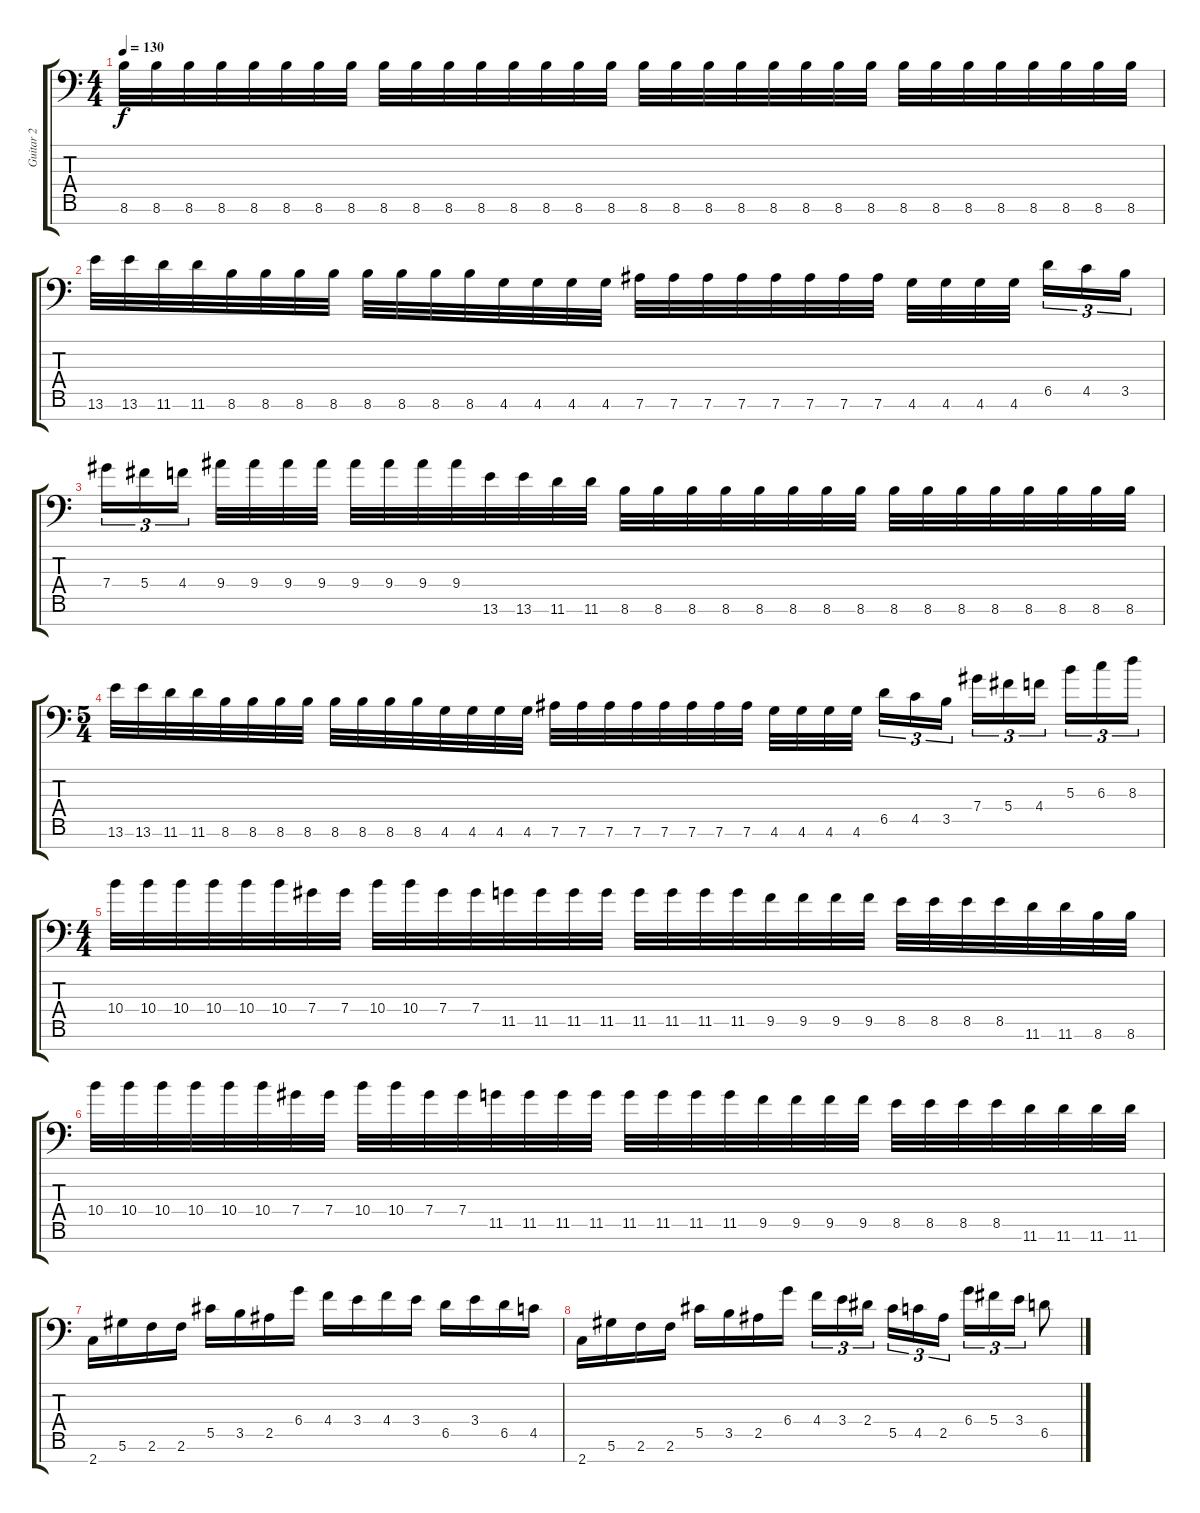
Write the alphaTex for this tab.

\track ("Guitar 2" "Guitar 2") {instrument distortionguitar}
\staff {score tabs}
\tuning (Eb4 Bb3 Gb3 Db3 Ab2 Eb2 Bb1) {hide}
\ts (4 4)
\tempo 130
\clef f4
\ks c
8.6.32{dy f} 8.6.32 8.6.32 8.6.32 8.6.32 8.6.32 8.6.32 8.6.32 8.6.32 8.6.32 8.6.32 8.6.32 8.6.32 8.6.32 8.6.32 8.6.32 8.6.32 8.6.32 8.6.32 8.6.32 8.6.32 8.6.32 8.6.32 8.6.32 8.6.32 8.6.32 8.6.32 8.6.32 8.6.32 8.6.32 8.6.32 8.6.32 |
13.6.32 13.6.32 11.6.32 11.6.32 8.6.32 8.6.32 8.6.32 8.6.32 8.6.32 8.6.32 8.6.32 8.6.32 4.6.32 4.6.32 4.6.32 4.6.32 7.6.32 7.6.32 7.6.32 7.6.32 7.6.32 7.6.32 7.6.32 7.6.32 4.6.32 4.6.32 4.6.32 4.6.32 6.5.16{tu (3 2)} 4.5.16{tu (3 2)} 3.5.16{tu (3 2)} |
7.4.16{tu (3 2)} 5.4.16{tu (3 2)} 4.4.16{tu (3 2)} 9.4.32 9.4.32 9.4.32 9.4.32 9.4.32 9.4.32 9.4.32 9.4.32 13.6.32 13.6.32 11.6.32 11.6.32 8.6.32 8.6.32 8.6.32 8.6.32 8.6.32 8.6.32 8.6.32 8.6.32 8.6.32 8.6.32 8.6.32 8.6.32 8.6.32 8.6.32 8.6.32 8.6.32 |
\ts (5 4)
13.6.32 13.6.32 11.6.32 11.6.32 8.6.32 8.6.32 8.6.32 8.6.32 8.6.32 8.6.32 8.6.32 8.6.32 4.6.32 4.6.32 4.6.32 4.6.32 7.6.32 7.6.32 7.6.32 7.6.32 7.6.32 7.6.32 7.6.32 7.6.32 4.6.32 4.6.32 4.6.32 4.6.32 6.5.16{tu (3 2)} 4.5.16{tu (3 2)} 3.5.16{tu (3 2)} 7.4.16{tu (3 2)} 5.4.16{tu (3 2)} 4.4.16{tu (3 2)} 5.3.16{tu (3 2)} 6.3.16{tu (3 2)} 8.3.16{tu (3 2)} |
\ts (4 4)
10.4.32 10.4.32 10.4.32 10.4.32 10.4.32 10.4.32 7.4.32 7.4.32 10.4.32 10.4.32 7.4.32 7.4.32 11.5.32 11.5.32 11.5.32 11.5.32 11.5.32 11.5.32 11.5.32 11.5.32 9.5.32 9.5.32 9.5.32 9.5.32 8.5.32 8.5.32 8.5.32 8.5.32 11.6.32 11.6.32 8.6.32 8.6.32 |
10.4.32 10.4.32 10.4.32 10.4.32 10.4.32 10.4.32 7.4.32 7.4.32 10.4.32 10.4.32 7.4.32 7.4.32 11.5.32 11.5.32 11.5.32 11.5.32 11.5.32 11.5.32 11.5.32 11.5.32 9.5.32 9.5.32 9.5.32 9.5.32 8.5.32 8.5.32 8.5.32 8.5.32 11.6.32 11.6.32 11.6.32 11.6.32 |
2.7.16 5.6.16 2.6.16 2.6.16 5.5.16 3.5.16 2.5.16 6.4.16 4.4.16 3.4.16 4.4.16 3.4.16 6.5.16 3.4.16 6.5.16 4.5.16 |
2.7.16 5.6.16 2.6.16 2.6.16 5.5.16 3.5.16 2.5.16 6.4.16 4.4.16{tu (3 2)} 3.4.16{tu (3 2)} 2.4.16{tu (3 2)} 5.5.16{tu (3 2)} 4.5.16{tu (3 2)} 2.5.16{tu (3 2)} 6.4.16{tu (3 2)} 5.4.16{tu (3 2)} 3.4.16{tu (3 2)} 6.5.8
